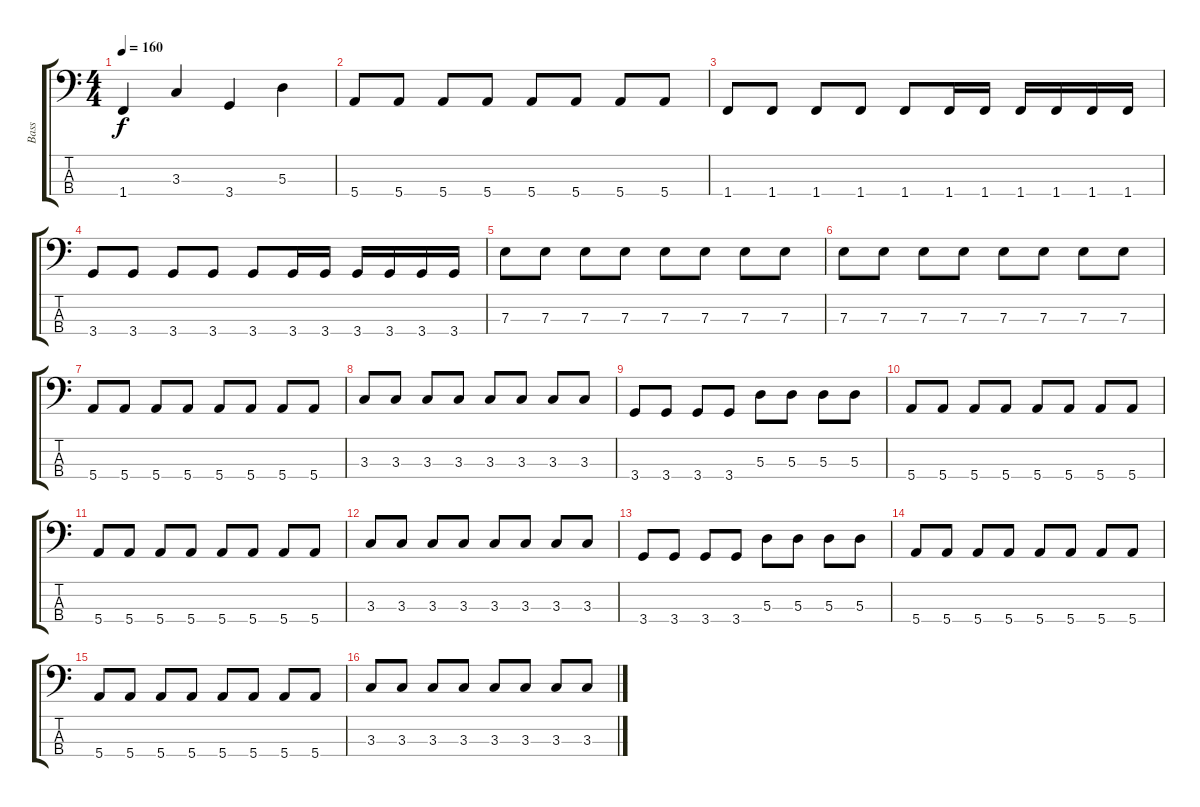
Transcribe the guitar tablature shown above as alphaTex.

\track ("Bass" "Bass") {instrument electricbasspick}
\staff {score tabs}
\tuning (G2 D2 A1 E1) {hide}
\ts (4 4)
\tempo 160
\clef f4
\ks c
1.4.4{dy f} 3.3.4 3.4.4 5.3.4 |
5.4.8 5.4.8 5.4.8 5.4.8 5.4.8 5.4.8 5.4.8 5.4.8 |
1.4.8 1.4.8 1.4.8 1.4.8 1.4.8 1.4.16 1.4.16 1.4.16 1.4.16 1.4.16 1.4.16 |
3.4.8 3.4.8 3.4.8 3.4.8 3.4.8 3.4.16 3.4.16 3.4.16 3.4.16 3.4.16 3.4.16 |
7.3.8 7.3.8 7.3.8 7.3.8 7.3.8 7.3.8 7.3.8 7.3.8 |
7.3.8 7.3.8 7.3.8 7.3.8 7.3.8 7.3.8 7.3.8 7.3.8 |
5.4.8 5.4.8 5.4.8 5.4.8 5.4.8 5.4.8 5.4.8 5.4.8 |
3.3.8 3.3.8 3.3.8 3.3.8 3.3.8 3.3.8 3.3.8 3.3.8 |
3.4.8 3.4.8 3.4.8 3.4.8 5.3.8 5.3.8 5.3.8 5.3.8 |
5.4.8 5.4.8 5.4.8 5.4.8 5.4.8 5.4.8 5.4.8 5.4.8 |
5.4.8 5.4.8 5.4.8 5.4.8 5.4.8 5.4.8 5.4.8 5.4.8 |
3.3.8 3.3.8 3.3.8 3.3.8 3.3.8 3.3.8 3.3.8 3.3.8 |
3.4.8 3.4.8 3.4.8 3.4.8 5.3.8 5.3.8 5.3.8 5.3.8 |
5.4.8 5.4.8 5.4.8 5.4.8 5.4.8 5.4.8 5.4.8 5.4.8 |
5.4.8 5.4.8 5.4.8 5.4.8 5.4.8 5.4.8 5.4.8 5.4.8 |
3.3.8 3.3.8 3.3.8 3.3.8 3.3.8 3.3.8 3.3.8 3.3.8
